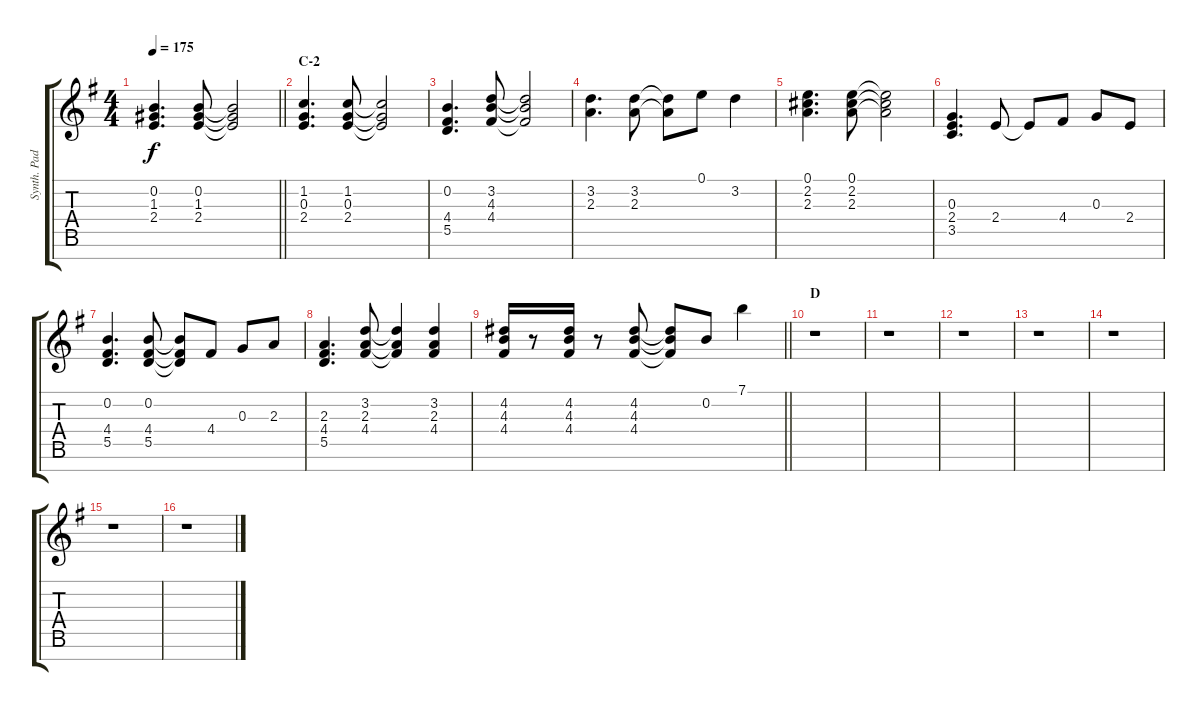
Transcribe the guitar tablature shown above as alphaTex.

\track ("Synth. Pad I" "Synth. Pad") {instrument fx5brightness}
\staff {score tabs}
\tuning (E5 B4 G4 D4 A3 E3 B2) {hide}
\ts (4 4)
\tempo 175
\clef g2
\barLineRight lightlight
\ks g
(0.2 1.3 2.4).4{d dy f} (0.2 1.3 2.4).8 (0.2{t} 1.3{t} 2.4{t}).2 |
\section ("" "C-2")
(1.2 0.3 2.4).4{d} (1.2 0.3 2.4).8 (1.2{t} 0.3{t} 2.4{t}).2 |
(0.2 4.4 5.5).4{d} (3.2 4.3 4.4).8 (3.2{t} 4.3{t} 4.4{t}).2 |
(3.2 2.3).4{d} (3.2 2.3).8 (3.2{t} 2.3{t}).8 0.1.8 3.2.4 |
(0.1 2.2 2.3).4{d} (0.1 2.2 2.3).8 (0.1{t} 2.2{t} 2.3{t}).2 |
(0.3 2.4 3.5).4{d} 2.4.8 2.4{t}.8 4.4.8 0.3.8 2.4.8 |
(0.2 4.4 5.5).4{d} (0.2 4.4 5.5).8 (0.2{t} 4.4{t} 5.5{t}).8 4.4.8 0.3.8 2.3.8 |
(2.3 4.4 5.5).4{d} (3.2 2.3 4.4).8 (3.2{t} 2.3{t} 4.4{t}).4 (3.2 2.3 4.4).4 |
\barLineRight lightlight
(4.2 4.3 4.4).16 r.8 (4.2 4.3 4.4).16 r.8 (4.2 4.3 4.4).8 (4.2{t} 4.3{t} 4.4{t}).8 0.2.8 7.1.4 |
\section ("" "D")
r.1 |
r.1 |
r.1 |
r.1 |
r.1 |
r.1 |
r.1
